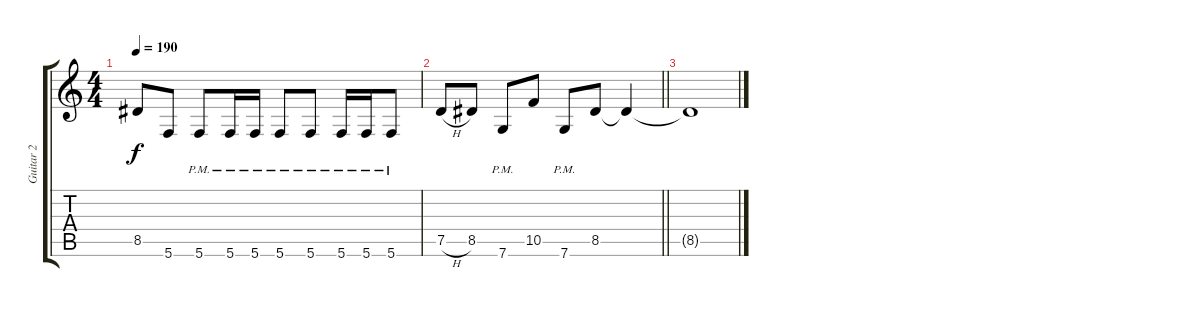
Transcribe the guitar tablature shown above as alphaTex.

\track ("Guitar 2" "Guitar 2") {instrument distortionguitar}
\staff {score tabs}
\tuning (D4 A3 F3 C3 G2 C2) {hide}
\ts (4 4)
\tempo 190
\clef g2
\ks c
8.5.8{dy f} 5.6.8 5.6{pm}.8 5.6{pm}.16 5.6{pm}.16 5.6{pm}.8 5.6{pm}.8 5.6{pm}.16 5.6{pm}.16 5.6{pm}.8 |
\barLineRight lightlight
7.5{h}.8 8.5.8 7.6{pm}.8 10.5.8 7.6{pm}.8 8.5.8 8.5{t}.4 |
8.5{t}.1
